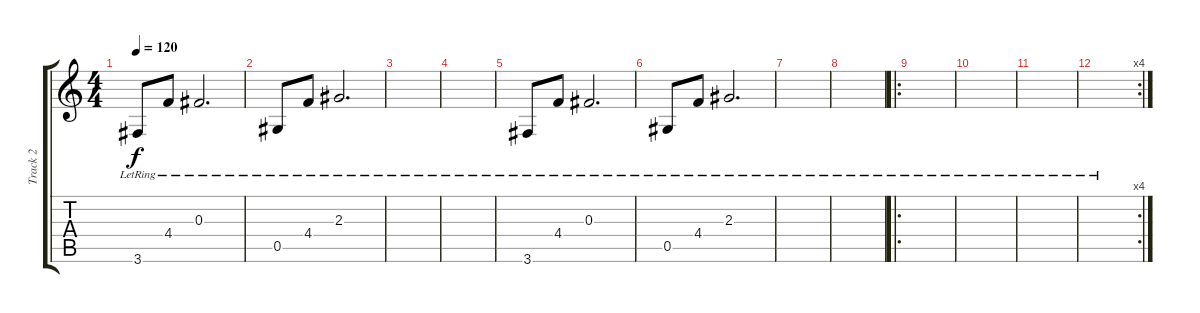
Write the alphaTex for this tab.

\track ("Track 2" "Track 2") {instrument acousticguitarsteel}
\staff {score tabs}
\tuning (Eb4 Bb3 Gb3 Db3 Ab2 Eb2) {hide}
\ts (4 4)
\tempo 120
\clef g2
\ks c
3.6{lr}.8{dy f} 4.4{lr}.8 0.3{lr}.2{d} |
0.5{lr}.8 4.4{lr}.8 2.3{lr}.2{d} |
|
|
3.6{lr}.8 4.4{lr}.8 0.3{lr}.2{d} |
0.5{lr}.8 4.4{lr}.8 2.3{lr}.2{d} |
|
|
\ro
|
|
|
\rc 4
